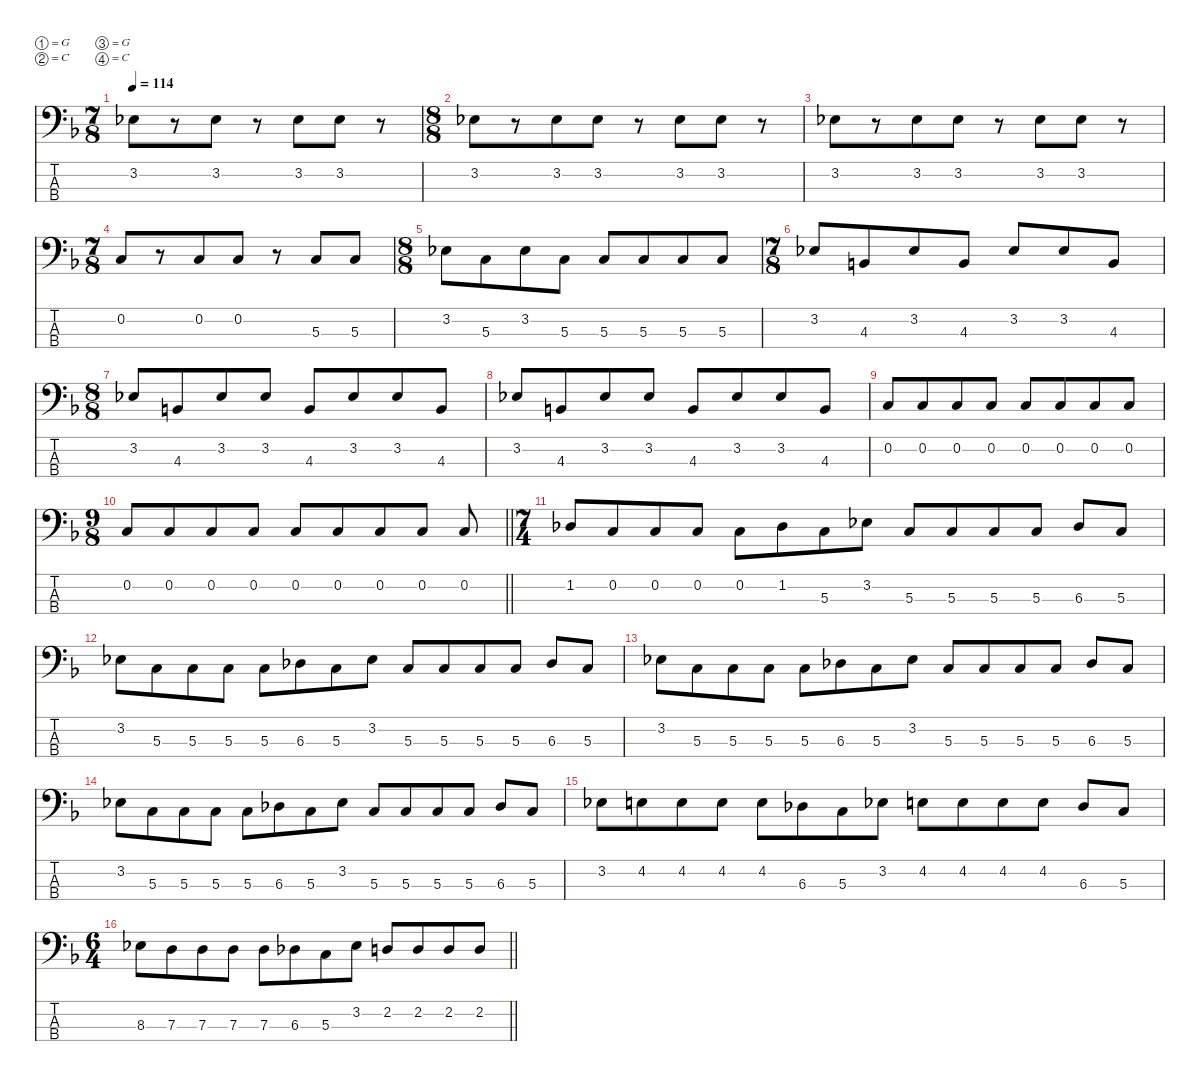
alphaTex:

\defaultSystemsLayout 4
\hideDynamics
\bracketExtendMode nobrackets
\singleTrackTrackNamePolicy hidden
\multiTrackTrackNamePolicy hidden
\firstSystemTrackNameMode fullname
\otherSystemsTrackNameOrientation horizontal
\track ("Bass" "el.bs.") {instrument electricbassfinger}
\staff {score tabs}
\tuning (G2 C2 G1 C1)
\ts (7 8)
\beaming (8 4 4 4 4)
\tempo 114
\clef f4
\ks dminor
3.2{acc b}.8{dy f beam Down} r.8{beam Down} 3.2{acc b}.8{beam Down} r.8{beam Down} 3.2{acc b}.8{beam Down} 3.2{acc b}.8{beam Down} r.8{beam Down} |
\ts (8 8)
\beaming (8 4 4 4 4)
3.2{acc b}.8{beam Down} r.8{beam Down} 3.2{acc b}.8{beam Down} 3.2{acc b}.8{beam Down} r.8{beam Down} 3.2{acc b}.8{beam Down} 3.2{acc b}.8{beam Down} r.8{beam Down} |
3.2{acc b}.8{beam Down} r.8{beam Down} 3.2{acc b}.8{beam Down} 3.2{acc b}.8{beam Down} r.8{beam Down} 3.2{acc b}.8{beam Down} 3.2{acc b}.8{beam Down} r.8{beam Down} |
\ts (7 8)
\beaming (8 4 4 4 4)
0.2{acc forcenatural}.8{beam Up} r.8{beam Up} 0.2{acc forcenatural}.8{beam Up} 0.2{acc forcenatural}.8{beam Up} r.8{beam Up} 5.3{acc forcenatural}.8{beam Up} 5.3{acc forcenatural}.8{beam Up} |
\ts (8 8)
\beaming (8 4 4 4 4)
3.2{acc b}.8{beam Down} 5.3{acc forcenatural}.8{beam Down} 3.2{acc b}.8{beam Down} 5.3{acc forcenatural}.8{beam Down} 5.3{acc forcenatural}.8{beam Up} 5.3{acc forcenatural}.8{beam Up} 5.3{acc forcenatural}.8{beam Up} 5.3{acc forcenatural}.8{beam Up} |
\ts (7 8)
\beaming (8 4 4 4 4)
3.2{acc b}.8{beam Up} 4.3{acc forcenatural}.8{beam Up} 3.2{acc b}.8{beam Up} 4.3{acc forcenatural}.8{beam Up} 3.2{acc b}.8{beam Up} 3.2{acc b}.8{beam Up} 4.3{acc forcenatural}.8{beam Up} |
\ts (8 8)
\beaming (8 4 4 4 4)
3.2{acc b}.8{beam Up} 4.3{acc forcenatural}.8{beam Up} 3.2{acc b}.8{beam Up} 3.2{acc b}.8{beam Up} 4.3{acc forcenatural}.8{beam Up} 3.2{acc b}.8{beam Up} 3.2{acc b}.8{beam Up} 4.3{acc forcenatural}.8{beam Up} |
3.2{acc b}.8{beam Up} 4.3{acc forcenatural}.8{beam Up} 3.2{acc b}.8{beam Up} 3.2{acc b}.8{beam Up} 4.3{acc forcenatural}.8{beam Up} 3.2{acc b}.8{beam Up} 3.2{acc b}.8{beam Up} 4.3{acc forcenatural}.8{beam Up} |
0.2{acc forcenatural}.8{beam Up} 0.2{acc forcenatural}.8{beam Up} 0.2{acc forcenatural}.8{beam Up} 0.2{acc forcenatural}.8{beam Up} 0.2{acc forcenatural}.8{beam Up} 0.2{acc forcenatural}.8{beam Up} 0.2{acc forcenatural}.8{beam Up} 0.2{acc forcenatural}.8{beam Up} |
\ts (9 8)
\beaming (8 4 4 4 4)
\barLineRight lightlight
0.2{acc forcenatural}.8{beam Up} 0.2{acc forcenatural}.8{beam Up} 0.2{acc forcenatural}.8{beam Up} 0.2{acc forcenatural}.8{beam Up} 0.2{acc forcenatural}.8{beam Up} 0.2{acc forcenatural}.8{beam Up} 0.2{acc forcenatural}.8{beam Up} 0.2{acc forcenatural}.8{beam Up} 0.2{acc forcenatural}.8{beam Up} |
\ts (7 4)
\beaming (8 4 4 4 4)
1.2{acc b}.8{beam Up} 0.2{acc forcenatural}.8{beam Up} 0.2{acc forcenatural}.8{beam Up} 0.2{acc forcenatural}.8{beam Up} 0.2{acc forcenatural}.8{beam Down} 1.2{acc b}.8{beam Down} 5.3{acc forcenatural}.8{beam Down} 3.2{acc b}.8{beam Down} 5.3{acc forcenatural}.8{beam Up} 5.3{acc forcenatural}.8{beam Up} 5.3{acc forcenatural}.8{beam Up} 5.3{acc forcenatural}.8{beam Up} 6.3{acc b}.8{beam Up} 5.3{acc forcenatural}.8{beam Up} |
3.2{acc b}.8{beam Down} 5.3{acc forcenatural}.8{beam Down} 5.3{acc forcenatural}.8{beam Down} 5.3{acc forcenatural}.8{beam Down} 5.3{acc forcenatural}.8{beam Down} 6.3{acc b}.8{beam Down} 5.3{acc forcenatural}.8{beam Down} 3.2{acc b}.8{beam Down} 5.3{acc forcenatural}.8{beam Up} 5.3{acc forcenatural}.8{beam Up} 5.3{acc forcenatural}.8{beam Up} 5.3{acc forcenatural}.8{beam Up} 6.3{acc b}.8{beam Up} 5.3{acc forcenatural}.8{beam Up} |
3.2{acc b}.8{beam Down} 5.3{acc forcenatural}.8{beam Down} 5.3{acc forcenatural}.8{beam Down} 5.3{acc forcenatural}.8{beam Down} 5.3{acc forcenatural}.8{beam Down} 6.3{acc b}.8{beam Down} 5.3{acc forcenatural}.8{beam Down} 3.2{acc b}.8{beam Down} 5.3{acc forcenatural}.8{beam Up} 5.3{acc forcenatural}.8{beam Up} 5.3{acc forcenatural}.8{beam Up} 5.3{acc forcenatural}.8{beam Up} 6.3{acc b}.8{beam Up} 5.3{acc forcenatural}.8{beam Up} |
3.2{acc b}.8{beam Down} 5.3{acc forcenatural}.8{beam Down} 5.3{acc forcenatural}.8{beam Down} 5.3{acc forcenatural}.8{beam Down} 5.3{acc forcenatural}.8{beam Down} 6.3{acc b}.8{beam Down} 5.3{acc forcenatural}.8{beam Down} 3.2{acc b}.8{beam Down} 5.3{acc forcenatural}.8{beam Up} 5.3{acc forcenatural}.8{beam Up} 5.3{acc forcenatural}.8{beam Up} 5.3{acc forcenatural}.8{beam Up} 6.3{acc b}.8{beam Up} 5.3{acc forcenatural}.8{beam Up} |
3.2{acc b}.8{beam Down} 4.2{acc forcenatural}.8{beam Down} 4.2{acc forcenatural}.8{beam Down} 4.2{acc forcenatural}.8{beam Down} 4.2{acc forcenatural}.8{beam Down} 6.3{acc b}.8{beam Down} 5.3{acc forcenatural}.8{beam Down} 3.2{acc b}.8{beam Down} 4.2{acc forcenatural}.8{beam Down} 4.2{acc forcenatural}.8{beam Down} 4.2{acc forcenatural}.8{beam Down} 4.2{acc forcenatural}.8{beam Down} 6.3{acc b}.8{beam Up} 5.3{acc forcenatural}.8{beam Up} |
\ts (6 4)
\beaming (8 4 4 4 4)
\barLineRight lightlight
8.3{acc b}.8{beam Down} 7.3{acc forcenatural}.8{beam Down} 7.3{acc forcenatural}.8{beam Down} 7.3{acc forcenatural}.8{beam Down} 7.3{acc forcenatural}.8{beam Down} 6.3{acc b}.8{beam Down} 5.3{acc forcenatural}.8{beam Down} 3.2{acc b}.8{beam Down} 2.2{acc forcenatural}.8{beam Up} 2.2{acc forcenatural}.8{beam Up} 2.2{acc forcenatural}.8{beam Up} 2.2{acc forcenatural}.8{beam Up}
